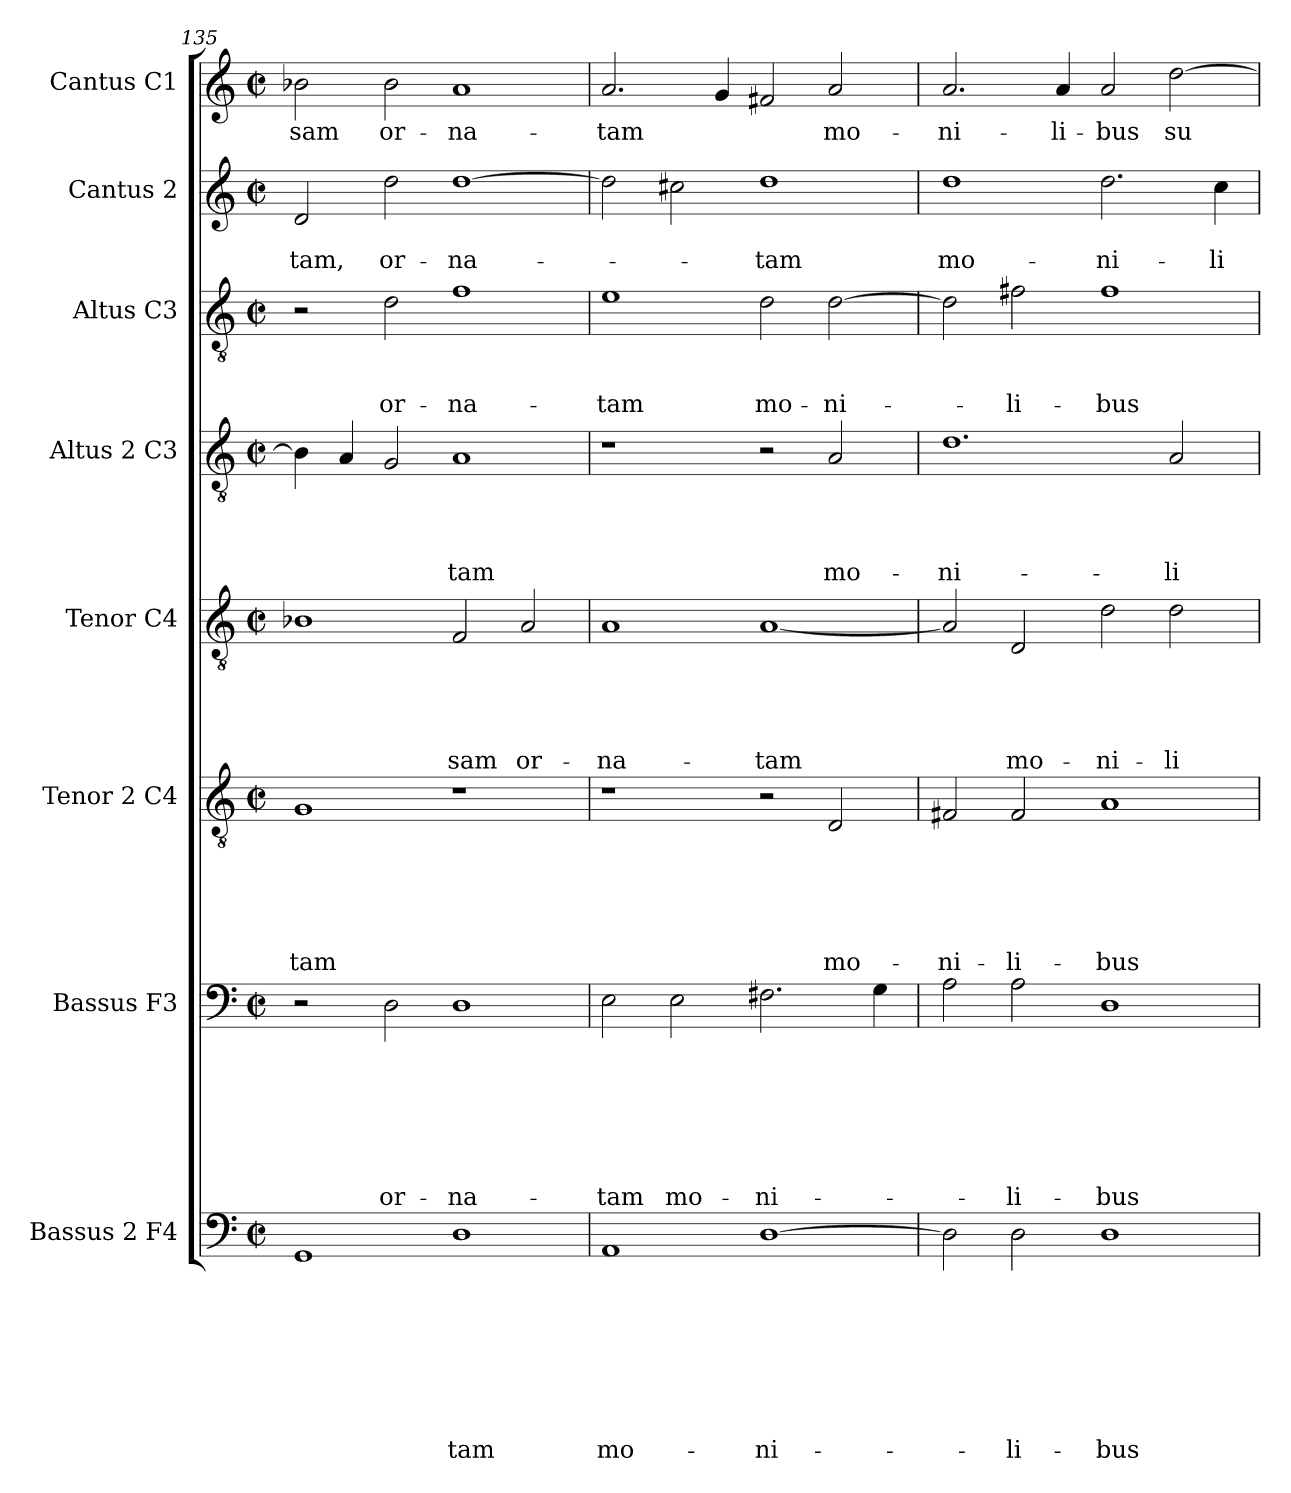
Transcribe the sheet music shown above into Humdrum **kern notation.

**kern	**text	**text	**text	**text	**text	**text	**text	**text	**kern	**text	**text	**text	**text	**text	**text	**text	**kern	**text	**text	**text	**text	**text	**text	**kern	**text	**text	**text	**text	**text	**kern	**text	**text	**text	**text	**kern	**text	**text	**text	**kern	**text	**text	**kern	**text
*part8	*part8	*part8	*part8	*part8	*part8	*part8	*part8	*part8	*part7	*part7	*part7	*part7	*part7	*part7	*part7	*part7	*part6	*part6	*part6	*part6	*part6	*part6	*part6	*part5	*part5	*part5	*part5	*part5	*part5	*part4	*part4	*part4	*part4	*part4	*part3	*part3	*part3	*part3	*part2	*part2	*part2	*part1	*part1
*staff8	*staff8	*staff8	*staff8	*staff8	*staff8	*staff8	*staff8	*staff8	*staff7	*staff7	*staff7	*staff7	*staff7	*staff7	*staff7	*staff7	*staff6	*staff6	*staff6	*staff6	*staff6	*staff6	*staff6	*staff5	*staff5	*staff5	*staff5	*staff5	*staff5	*staff4	*staff4	*staff4	*staff4	*staff4	*staff3	*staff3	*staff3	*staff3	*staff2	*staff2	*staff2	*staff1	*staff1
*I"Bassus 2 F4	*	*	*	*	*	*	*	*	*I"Bassus F3	*	*	*	*	*	*	*	*I"Tenor 2 C4	*	*	*	*	*	*	*I"Tenor C4	*	*	*	*	*	*I"Altus 2 C3	*	*	*	*	*I"Altus C3	*	*	*	*I"Cantus 2	*	*	*I"Cantus C1	*
*I'B2	*	*	*	*	*	*	*	*	*I'B	*	*	*	*	*	*	*	*I'T2	*	*	*	*	*	*	*I'T	*	*	*	*	*	*I'A2	*	*	*	*	*I'A	*	*	*	*I'C2	*	*	*I'C	*
*clefF4	*	*	*	*	*	*	*	*	*clefF4	*	*	*	*	*	*	*	*clefGv2	*	*	*	*	*	*	*clefGv2	*	*	*	*	*	*clefGv2	*	*	*	*	*clefGv2	*	*	*	*clefG2	*	*	*clefG2	*
*k[]	*	*	*	*	*	*	*	*	*k[]	*	*	*	*	*	*	*	*k[]	*	*	*	*	*	*	*k[]	*	*	*	*	*	*k[]	*	*	*	*	*k[]	*	*	*	*k[]	*	*	*k[]	*
*C:	*	*	*	*	*	*	*	*	*C:	*	*	*	*	*	*	*	*C:	*	*	*	*	*	*	*C:	*	*	*	*	*	*C:	*	*	*	*	*C:	*	*	*	*C:	*	*	*C:	*
*M2/2	*	*	*	*	*	*	*	*	*M2/2	*	*	*	*	*	*	*	*M2/2	*	*	*	*	*	*	*M2/2	*	*	*	*	*	*M2/2	*	*	*	*	*M2/2	*	*	*	*M2/2	*	*	*M2/2	*
*met(c|)	*	*	*	*	*	*	*	*	*met(c|)	*	*	*	*	*	*	*	*met(c|)	*	*	*	*	*	*	*met(c|)	*	*	*	*	*	*met(c|)	*	*	*	*	*met(c|)	*	*	*	*met(c|)	*	*	*met(c|)	*
=135	=135	=135	=135	=135	=135	=135	=135	=135	=135	=135	=135	=135	=135	=135	=135	=135	=135	=135	=135	=135	=135	=135	=135	=135	=135	=135	=135	=135	=135	=135	=135	=135	=135	=135	=135	=135	=135	=135	=135	=135	=135	=135	=135
!	!	!	!	!	!	!	!	!	!	!	!	!	!	!	!	!	!	!	!	!	!	!	!LO:LY:b	!	!	!	!	!	!	!	!	!	!	!	!	!	!	!	!	!	!LO:LY:b	!	!LO:LY:b
1GG	.	.	.	.	.	.	.	.	2r	.	.	.	.	.	.	.	1G	.	.	.	.	.	-tam	1B-X	.	.	.	.	.	4B-\]	.	.	.	.	2r	.	.	.	2d/	.	-tam,	2b-X\	-sam
.	.	.	.	.	.	.	.	.	.	.	.	.	.	.	.	.	.	.	.	.	.	.	.	.	.	.	.	.	.	4A/	.	.	.	.	.	.	.	.	.	.	.	.	.
!	!	!	!	!	!	!	!	!	!	!	!	!	!	!	!	!LO:LY:b	!	!	!	!	!	!	!	!	!	!	!	!	!	!	!	!	!	!	!	!	!	!LO:LY:b	!	!	!LO:LY:b	!	!LO:LY:b
.	.	.	.	.	.	.	.	.	2D\	.	.	.	.	.	.	or-	.	.	.	.	.	.	.	.	.	.	.	.	.	2G/	.	.	.	.	2d\	.	.	or-	2dd\	.	or-	2b-\	or-
!	!	!	!	!	!	!	!	!LO:LY:b	!	!	!	!	!	!	!	!LO:LY:b	!	!	!	!	!	!	!	!	!	!	!	!	!LO:LY:b	!	!	!	!	!LO:LY:b	!	!	!	!LO:LY:b	!	!	!LO:LY:b	!	!LO:LY:b
1D	.	.	.	.	.	.	.	-tam	1D	.	.	.	.	.	.	-na-	1r	.	.	.	.	.	.	2F/	.	.	.	.	-sam	1A	.	.	.	-tam	1f	.	.	-na-	[1dd	.	-na-	1a	-na-
!	!	!	!	!	!	!	!	!	!	!	!	!	!	!	!	!	!	!	!	!	!	!	!	!	!	!	!	!	!LO:LY:b	!	!	!	!	!	!	!	!	!	!	!	!	!	!
.	.	.	.	.	.	.	.	.	.	.	.	.	.	.	.	.	.	.	.	.	.	.	.	2A/	.	.	.	.	or-	.	.	.	.	.	.	.	.	.	.	.	.	.	.
!!LO:LB:g=z
=136	=136	=136	=136	=136	=136	=136	=136	=136	=136	=136	=136	=136	=136	=136	=136	=136	=136	=136	=136	=136	=136	=136	=136	=136	=136	=136	=136	=136	=136	=136	=136	=136	=136	=136	=136	=136	=136	=136	=136	=136	=136	=136	=136
!	!	!	!	!	!	!	!	!LO:LY:b	!	!	!	!	!	!	!	!LO:LY:b	!	!	!	!	!	!	!	!	!	!	!	!	!LO:LY:b	!	!	!	!	!	!	!	!	!LO:LY:b	!	!	!	!	!LO:LY:b
1AA	.	.	.	.	.	.	.	mo-	2E\	.	.	.	.	.	.	-tam	1r	.	.	.	.	.	.	1A	.	.	.	.	-na-	1r	.	.	.	.	1e	.	.	-tam	2dd\]	.	.	2.a/	-tam
!	!	!	!	!	!	!	!	!	!	!	!	!	!	!	!	!LO:LY:b	!	!	!	!	!	!	!	!	!	!	!	!	!	!	!	!	!	!	!	!	!	!	!	!	!	!	!
.	.	.	.	.	.	.	.	.	2E\	.	.	.	.	.	.	mo-	.	.	.	.	.	.	.	.	.	.	.	.	.	.	.	.	.	.	.	.	.	.	2cc#X\	.	.	.	.
.	.	.	.	.	.	.	.	.	.	.	.	.	.	.	.	.	.	.	.	.	.	.	.	.	.	.	.	.	.	.	.	.	.	.	.	.	.	.	.	.	.	4g/	.
!	!	!	!	!	!	!	!	!LO:LY:b	!	!	!	!	!	!	!	!LO:LY:b	!	!	!	!	!	!	!	!	!	!	!	!	!LO:LY:b	!	!	!	!	!	!	!	!	!LO:LY:b	!	!	!LO:LY:b	!	!
[1D	.	.	.	.	.	.	.	-ni-	2.F#X\	.	.	.	.	.	.	-ni-	2r	.	.	.	.	.	.	[1A	.	.	.	.	-tam	2r	.	.	.	.	2d\	.	.	mo-	1dd	.	-tam	2f#X/	.
!	!	!	!	!	!	!	!	!	!	!	!	!	!	!	!	!	!	!	!	!	!	!	!LO:LY:b	!	!	!	!	!	!	!	!	!	!	!LO:LY:b	!	!	!	!LO:LY:b	!	!	!	!	!LO:LY:b
.	.	.	.	.	.	.	.	.	.	.	.	.	.	.	.	.	2D/	.	.	.	.	.	mo-	.	.	.	.	.	.	2A/	.	.	.	mo-	[2d\	.	.	-ni-	.	.	.	2a/	mo-
.	.	.	.	.	.	.	.	.	4G\	.	.	.	.	.	.	.	.	.	.	.	.	.	.	.	.	.	.	.	.	.	.	.	.	.	.	.	.	.	.	.	.	.	.
=137	=137	=137	=137	=137	=137	=137	=137	=137	=137	=137	=137	=137	=137	=137	=137	=137	=137	=137	=137	=137	=137	=137	=137	=137	=137	=137	=137	=137	=137	=137	=137	=137	=137	=137	=137	=137	=137	=137	=137	=137	=137	=137	=137
!	!	!	!	!	!	!	!	!	!	!	!	!	!	!	!	!	!	!	!	!	!	!	!LO:LY:b	!	!	!	!	!	!	!	!	!	!	!LO:LY:b	!	!	!	!	!	!	!LO:LY:b	!	!LO:LY:b
2D\]	.	.	.	.	.	.	.	.	2A\	.	.	.	.	.	.	.	2F#X/	.	.	.	.	.	-ni-	2A/]	.	.	.	.	.	1.d	.	.	.	-ni-	2d\]	.	.	.	1dd	.	mo-	2.a/	-ni-
!	!	!	!	!	!	!	!	!LO:LY:b	!	!	!	!	!	!	!	!LO:LY:b	!	!	!	!	!	!	!LO:LY:b	!	!	!	!	!	!LO:LY:b	!	!	!	!	!	!	!	!	!LO:LY:b	!	!	!	!	!
2D\	.	.	.	.	.	.	.	-li-	2A\	.	.	.	.	.	.	-li-	2F#/	.	.	.	.	.	-li-	2D/	.	.	.	.	mo-	.	.	.	.	.	2f#X\	.	.	-li-	.	.	.	.	.
!	!	!	!	!	!	!	!	!	!	!	!	!	!	!	!	!	!	!	!	!	!	!	!	!	!	!	!	!	!	!	!	!	!	!	!	!	!	!	!	!	!	!	!LO:LY:b
.	.	.	.	.	.	.	.	.	.	.	.	.	.	.	.	.	.	.	.	.	.	.	.	.	.	.	.	.	.	.	.	.	.	.	.	.	.	.	.	.	.	4a/	-li-
!	!	!	!	!	!	!	!	!LO:LY:b	!	!	!	!	!	!	!	!LO:LY:b	!	!	!	!	!	!	!LO:LY:b	!	!	!	!	!	!LO:LY:b	!	!	!	!	!	!	!	!	!LO:LY:b	!	!	!LO:LY:b	!	!LO:LY:b
1D	.	.	.	.	.	.	.	-bus	1D	.	.	.	.	.	.	-bus	1A	.	.	.	.	.	-bus	2d\	.	.	.	.	-ni-	.	.	.	.	.	1f#	.	.	-bus	2.dd\	.	-ni-	2a/	-bus
!	!	!	!	!	!	!	!	!	!	!	!	!	!	!	!	!	!	!	!	!	!	!	!	!	!	!	!	!	!LO:LY:b	!	!	!	!	!LO:LY:b	!	!	!	!	!	!	!	!	!LO:LY:b
.	.	.	.	.	.	.	.	.	.	.	.	.	.	.	.	.	.	.	.	.	.	.	.	2d\	.	.	.	.	-li-	2A/	.	.	.	-li-	.	.	.	.	.	.	.	[2dd\	su-
!	!	!	!	!	!	!	!	!	!	!	!	!	!	!	!	!	!	!	!	!	!	!	!	!	!	!	!	!	!	!	!	!	!	!	!	!	!	!	!	!	!LO:LY:b	!	!
.	.	.	.	.	.	.	.	.	.	.	.	.	.	.	.	.	.	.	.	.	.	.	.	.	.	.	.	.	.	.	.	.	.	.	.	.	.	.	4cc\	.	-li-	.	.
=	=	=	=	=	=	=	=	=	=	=	=	=	=	=	=	=	=	=	=	=	=	=	=	=	=	=	=	=	=	=	=	=	=	=	=	=	=	=	=	=	=	=	=
*-	*-	*-	*-	*-	*-	*-	*-	*-	*-	*-	*-	*-	*-	*-	*-	*-	*-	*-	*-	*-	*-	*-	*-	*-	*-	*-	*-	*-	*-	*-	*-	*-	*-	*-	*-	*-	*-	*-	*-	*-	*-	*-	*-
